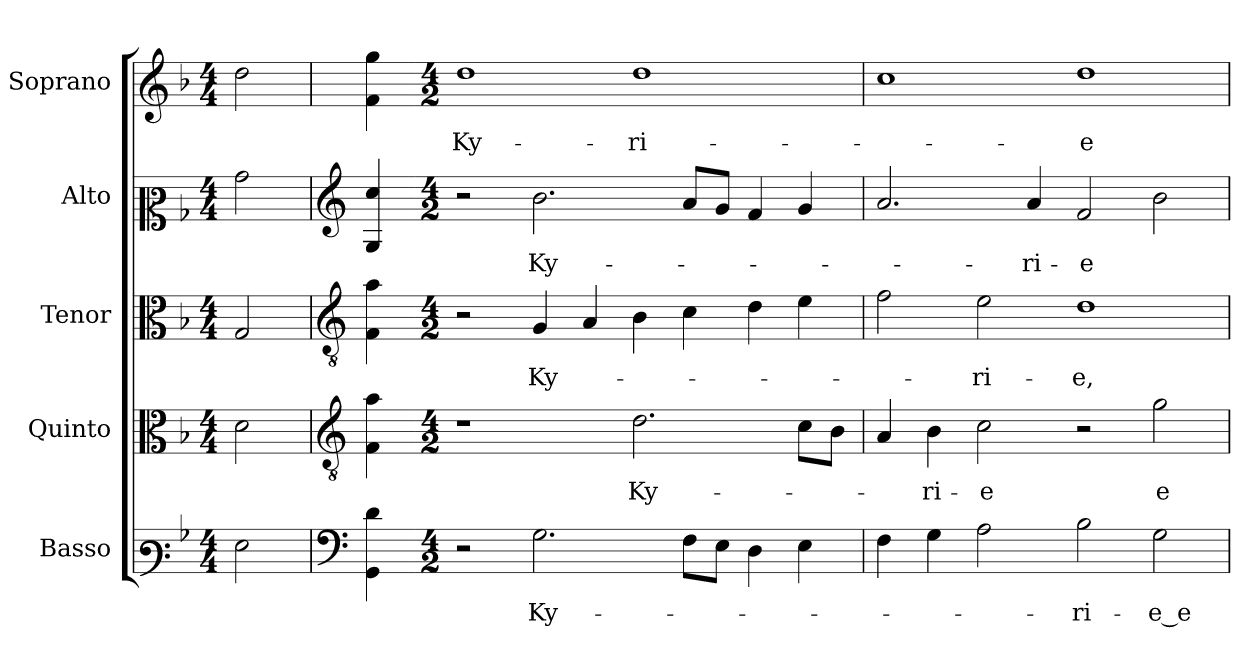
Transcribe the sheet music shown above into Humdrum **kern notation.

**kern	**text	**kern	**text	**kern	**text	**kern	**text	**kern	**text
*part5	*part5	*part4	*part4	*part3	*part3	*part2	*part2	*part1	*part1
*staff5	*staff5	*staff4	*staff4	*staff3	*staff3	*staff2	*staff2	*staff1	*staff1
*I"Basso	*	*I"Quinto	*	*I"Tenor	*	*I"Alto	*	*I"Soprano	*
*I'B.	*	*I'Q.	*	*I'T.	*	*I'A.	*	*I'S.	*
!!LO:PB:g=z
*clefF3	*	*clefC3	*	*clefC3	*	*clefC2	*	*clefG2	*
*	*	*ITrd7c12	*	*ITrd7c12	*	*	*	*	*
*k[b-]	*	*k[b-]	*	*k[b-]	*	*k[b-]	*	*k[b-]	*
*F:	*	*F:	*	*F:	*	*F:	*	*F:	*
*M4/4	*	*M4/4	*	*M4/4	*	*M4/4	*	*M4/4	*
=1	=1	=1	=1	=1	=1	=1	=1	=1	=1
!LO:N:head=open	!	!LO:N:head=open	!	!LO:N:head=open	!	!LO:N:head=open	!	!LO:N:head=open	!
2Gi\	.	2Di\	.	2GGi/	.	2b-i\	.	2ddi\	.
=2	=2	=2	=2	=2	=2	=2	=2	=2	=2
*clefF4	*	*clefGv2	*	*clefGv2	*	*clefG2	*	*	*
4GGi\ 4di	.	4FFi\ 4Ai	.	4FFi\ 4Ai	.	4Gi/ 4cci	.	4fi\ 4ggi	.
=3-	=3-	=3-	=3-	=3-	=3-	=3-	=3-	=3-	=3-
*M4/2	*	*M4/2	*	*M4/2	*	*M4/2	*	*M4/2	*
!	!	!	!	!	!	!	!	!	!LO:LY:b:color=#000000
2r	.	1r	.	2r	.	2r	.	1ddi	Ky-
!	!LO:LY:b:color=#000000	!	!	!	!	!	!	!	!
!	!	!	!	!	!LO:LY:b:color=#000000	!	!	!	!
!	!	!	!	!	!	!	!LO:LY:b:color=#000000	!	!
2.Gi\	Ky-	.	.	4GGi/	Ky-	2.b-i\	Ky-	.	.
.	.	.	.	4AAi/	.	.	.	.	.
!	!	!	!LO:LY:b:color=#000000	!	!	!	!	!	!
!	!	!	!	!	!	!	!	!	!LO:LY:b:color=#000000
.	.	2.Di\	Ky-	4BB-i\	.	.	.	1ddi	-ri-
8Fi\L	.	.	.	4Ci\	.	8ai/L	.	.	.
8Ei\J	.	.	.	.	.	8gi/J	.	.	.
4Di\	.	.	.	4Di\	.	4fi/	.	.	.
4Ei\	.	8Ci\L	.	4Ei\	.	4gi/	.	.	.
.	.	8BB-i\J	.	.	.	.	.	.	.
=4	=4	=4	=4	=4	=4	=4	=4	=4	=4
4Fi\	.	4AAi/	.	2Fi\	.	2.ai/	.	1cci	.
!	!	!	!LO:LY:b:color=#000000	!	!	!	!	!	!
4Gi\	.	4BB-i\	-ri-	.	.	.	.	.	.
!	!	!	!LO:LY:b:color=#000000	!	!	!	!	!	!
!	!	!	!	!	!LO:LY:b:color=#000000	!	!	!	!
2Ai\	.	2Ci\	-e	2Ei\	-ri-	.	.	.	.
!	!	!	!	!	!	!	!LO:LY:b:color=#000000	!	!
.	.	.	.	.	.	4ai/	-ri-	.	.
!	!LO:LY:b:color=#000000	!	!	!	!	!	!	!	!
!	!	!	!	!	!LO:LY:b:color=#000000	!	!	!	!
!	!	!	!	!	!	!	!LO:LY:b:color=#000000	!	!
!	!	!	!	!	!	!	!	!	!LO:LY:b:color=#000000
2B-i\	-ri-	2r	.	1Di	-e,	2fi/	-e	1ddi	-e
!	!LO:LY:b:color=#000000	!	!	!	!	!	!	!	!
!	!	!	!LO:LY:b:color=#000000	!	!	!	!	!	!
2Gi\	-e_e-	2Gi\	e-	.	.	2b-i\	.	.	.
=	=	=	=	=	=	=	=	=	=
*-	*-	*-	*-	*-	*-	*-	*-	*-	*-
